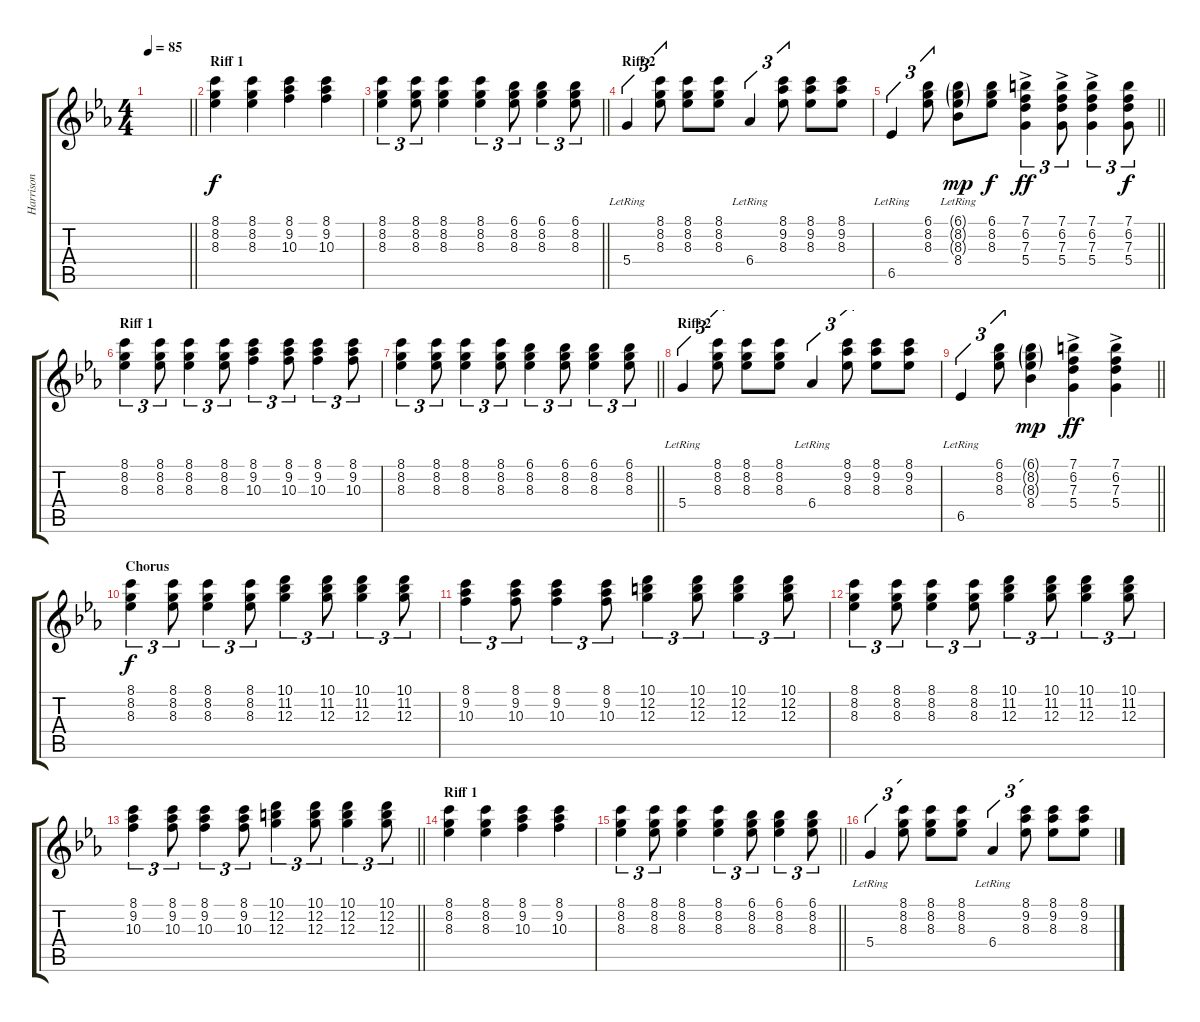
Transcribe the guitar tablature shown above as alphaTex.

\track ("Harrison" "Harrison") {instrument acousticguitarnylon}
\staff {score tabs}
\tuning (E4 B3 G3 D3 A2 E2) {hide}
\ts (4 4)
\tempo 85
\clef g2
\barLineRight lightlight
\ks cminor
|
\section ("" "Riff 1")
(8.1 8.2 8.3).4 (8.1 8.2 8.3).4 (8.1 9.2 10.3).4 (8.1 9.2 10.3).4 |
\barLineRight lightlight
(8.1 8.2 8.3).4{tu (3 2)} (8.1 8.2 8.3).8{tu (3 2)} (8.1 8.2 8.3).4 (8.1 8.2 8.3).4{tu (3 2)} (6.1 8.2 8.3).8{tu (3 2)} (6.1 8.2 8.3).4{tu (3 2)} (6.1 8.2 8.3).8{tu (3 2)} |
\section ("" "Riff 2")
5.4{lr}.4{tu (3 2)} (8.1 8.2 8.3).8{tu (3 2)} (8.1 8.2 8.3).8 (8.1 8.2 8.3).8 6.4{lr}.4{tu (3 2)} (8.1 9.2 8.3).8{tu (3 2)} (8.1 9.2 8.3).8 (8.1 9.2 8.3).8 |
\barLineRight lightlight
6.5{lr}.4{tu (3 2)} (6.1 8.2 8.3).8{tu (3 2)} (6.1{g} 8.2{g} 8.3{g} 8.4{lr}).8{dy mp} (6.1 8.2 8.3).8{dy f} (7.1 6.2 7.3 5.4{ac}).4{tu (3 2) dy ff} (7.1 6.2 7.3 5.4{ac}).8{tu (3 2)} (7.1 6.2 7.3 5.4{ac}).4{tu (3 2)} (7.1 6.2 7.3 5.4).8{tu (3 2) dy f} |
\section ("" "Riff 1")
(8.1 8.2 8.3).4{tu (3 2)} (8.1 8.2 8.3).8{tu (3 2)} (8.1 8.2 8.3).4{tu (3 2)} (8.1 8.2 8.3).8{tu (3 2)} (8.1 9.2 10.3).4{tu (3 2)} (8.1 9.2 10.3).8{tu (3 2)} (8.1 9.2 10.3).4{tu (3 2)} (8.1 9.2 10.3).8{tu (3 2)} |
\barLineRight lightlight
(8.1 8.2 8.3).4{tu (3 2)} (8.1 8.2 8.3).8{tu (3 2)} (8.1 8.2 8.3).4{tu (3 2)} (8.1 8.2 8.3).8{tu (3 2)} (6.1 8.2 8.3).4{tu (3 2)} (6.1 8.2 8.3).8{tu (3 2)} (6.1 8.2 8.3).4{tu (3 2)} (6.1 8.2 8.3).8{tu (3 2)} |
\section ("" "Riff 2")
5.4{lr}.4{tu (3 2)} (8.1 8.2 8.3).8{tu (3 2)} (8.1 8.2 8.3).8 (8.1 8.2 8.3).8 6.4{lr}.4{tu (3 2)} (8.1 9.2 8.3).8{tu (3 2)} (8.1 9.2 8.3).8 (8.1 9.2 8.3).8 |
\barLineRight lightlight
6.5{lr}.4{tu (3 2)} (6.1 8.2 8.3).8{tu (3 2)} (6.1{g} 8.2{g} 8.3{g} 8.4).4{dy mp} (7.1 6.2 7.3 5.4{ac}).4{dy ff} (7.1 6.2 7.3 5.4{ac}).4 |
\section ("" "Chorus")
(8.1 8.2 8.3).4{tu (3 2) dy f} (8.1 8.2 8.3).8{tu (3 2)} (8.1 8.2 8.3).4{tu (3 2)} (8.1 8.2 8.3).8{tu (3 2)} (10.1 11.2 12.3).4{tu (3 2)} (10.1 11.2 12.3).8{tu (3 2)} (10.1 11.2 12.3).4{tu (3 2)} (10.1 11.2 12.3).8{tu (3 2)} |
(8.1 9.2 10.3).4{tu (3 2)} (8.1 9.2 10.3).8{tu (3 2)} (8.1 9.2 10.3).4{tu (3 2)} (8.1 9.2 10.3).8{tu (3 2)} (10.1 12.2 12.3).4{tu (3 2)} (10.1 12.2 12.3).8{tu (3 2)} (10.1 12.2 12.3).4{tu (3 2)} (10.1 12.2 12.3).8{tu (3 2)} |
(8.1 8.2 8.3).4{tu (3 2)} (8.1 8.2 8.3).8{tu (3 2)} (8.1 8.2 8.3).4{tu (3 2)} (8.1 8.2 8.3).8{tu (3 2)} (10.1 11.2 12.3).4{tu (3 2)} (10.1 11.2 12.3).8{tu (3 2)} (10.1 11.2 12.3).4{tu (3 2)} (10.1 11.2 12.3).8{tu (3 2)} |
\barLineRight lightlight
(8.1 9.2 10.3).4{tu (3 2)} (8.1 9.2 10.3).8{tu (3 2)} (8.1 9.2 10.3).4{tu (3 2)} (8.1 9.2 10.3).8{tu (3 2)} (10.1 12.2 12.3).4{tu (3 2)} (10.1 12.2 12.3).8{tu (3 2)} (10.1 12.2 12.3).4{tu (3 2)} (10.1 12.2 12.3).8{tu (3 2)} |
\section ("" "Riff 1")
(8.1 8.2 8.3).4 (8.1 8.2 8.3).4 (8.1 9.2 10.3).4 (8.1 9.2 10.3).4 |
\barLineRight lightlight
(8.1 8.2 8.3).4{tu (3 2)} (8.1 8.2 8.3).8{tu (3 2)} (8.1 8.2 8.3).4 (8.1 8.2 8.3).4{tu (3 2)} (6.1 8.2 8.3).8{tu (3 2)} (6.1 8.2 8.3).4{tu (3 2)} (6.1 8.2 8.3).8{tu (3 2)} |
5.4{lr}.4{tu (3 2)} (8.1 8.2 8.3).8{tu (3 2)} (8.1 8.2 8.3).8 (8.1 8.2 8.3).8 6.4{lr}.4{tu (3 2)} (8.1 9.2 8.3).8{tu (3 2)} (8.1 9.2 8.3).8 (8.1 9.2 8.3).8
